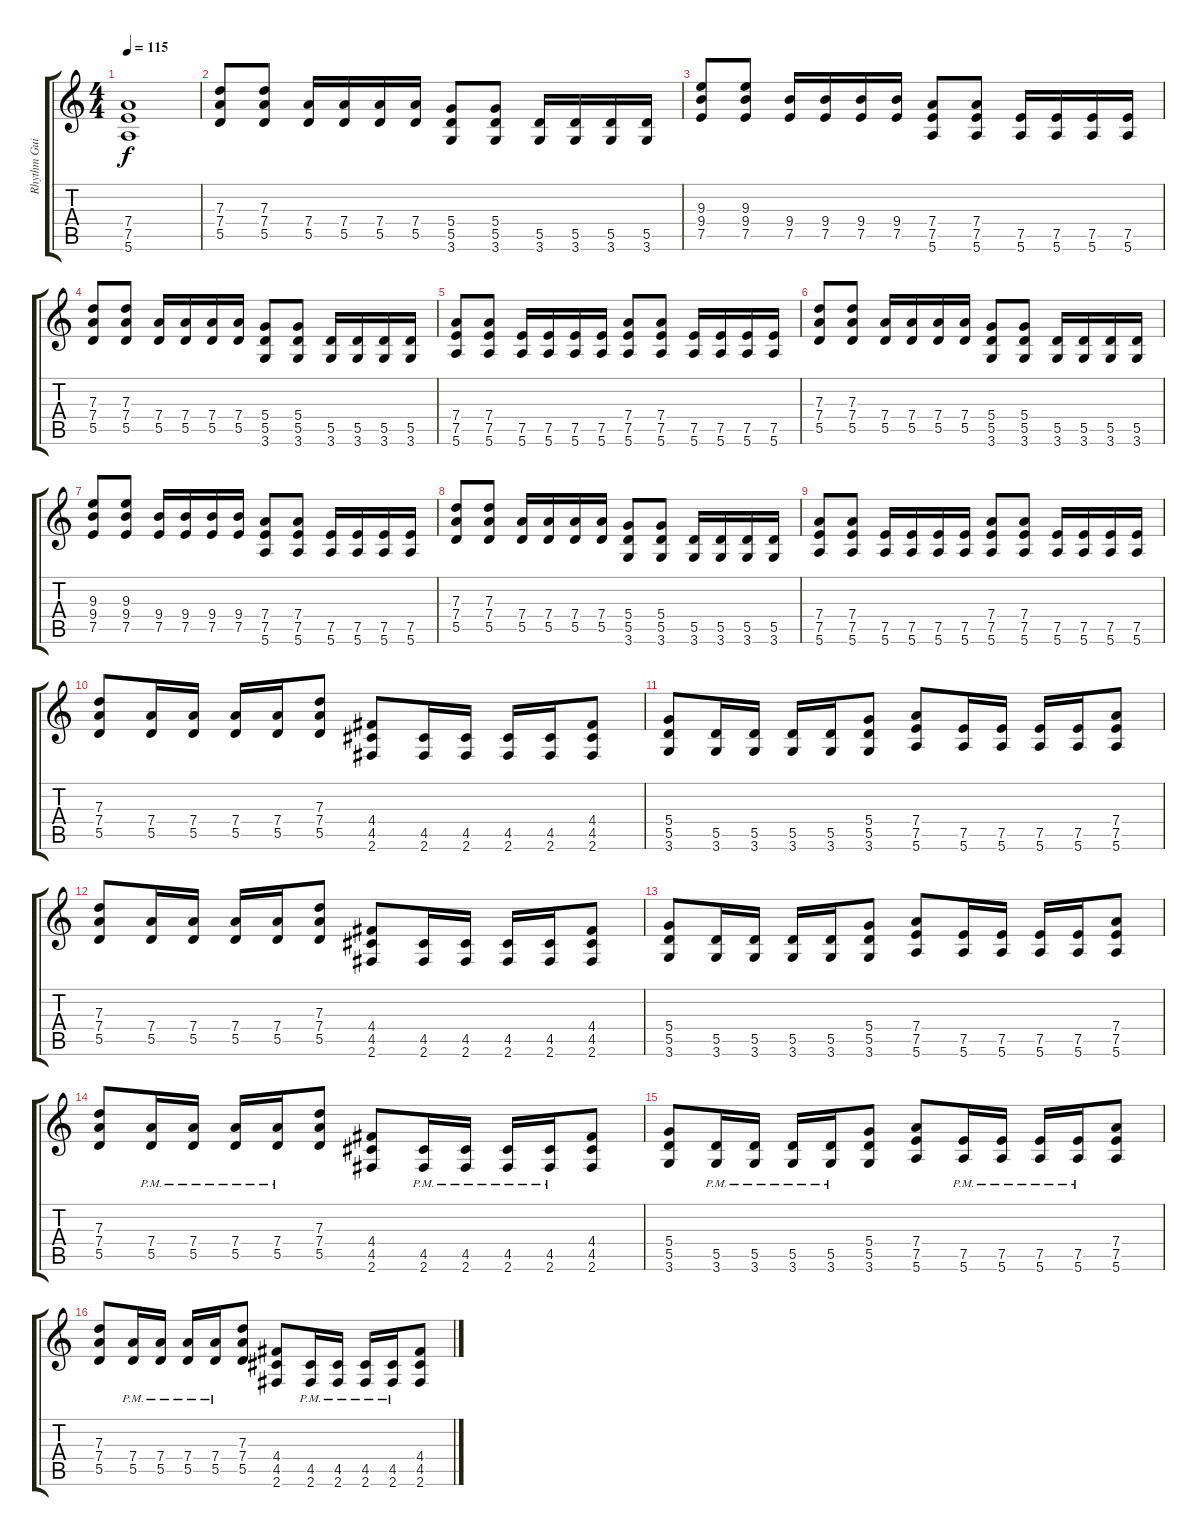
\track ("Rhythm Guitar" "Rhythm Gui") {instrument distortionguitar}
\staff {score tabs}
\tuning (E4 B3 G3 D3 A2 E2) {hide}
\ts (4 4)
\tempo 115
\clef g2
\ks c
(7.4{t} 7.5{t} 5.6{t}).1{dy f} |
(7.3 7.4 5.5).8 (7.3 7.4 5.5).8 (7.4 5.5).16 (7.4 5.5).16 (7.4 5.5).16 (7.4 5.5).16 (5.4 5.5 3.6).8 (5.4 5.5 3.6).8 (5.5 3.6).16 (5.5 3.6).16 (5.5 3.6).16 (5.5 3.6).16 |
(9.3 9.4 7.5).8 (9.3 9.4 7.5).8 (9.4 7.5).16 (9.4 7.5).16 (9.4 7.5).16 (9.4 7.5).16 (7.4 7.5 5.6).8 (7.4 7.5 5.6).8 (7.5 5.6).16 (7.5 5.6).16 (7.5 5.6).16 (7.5 5.6).16 |
(7.3 7.4 5.5).8 (7.3 7.4 5.5).8 (7.4 5.5).16 (7.4 5.5).16 (7.4 5.5).16 (7.4 5.5).16 (5.4 5.5 3.6).8 (5.4 5.5 3.6).8 (5.5 3.6).16 (5.5 3.6).16 (5.5 3.6).16 (5.5 3.6).16 |
(7.4 7.5 5.6).8 (7.4 7.5 5.6).8 (7.5 5.6).16 (7.5 5.6).16 (7.5 5.6).16 (7.5 5.6).16 (7.4 7.5 5.6).8 (7.4 7.5 5.6).8 (7.5 5.6).16 (7.5 5.6).16 (7.5 5.6).16 (7.5 5.6).16 |
(7.3 7.4 5.5).8 (7.3 7.4 5.5).8 (7.4 5.5).16 (7.4 5.5).16 (7.4 5.5).16 (7.4 5.5).16 (5.4 5.5 3.6).8 (5.4 5.5 3.6).8 (5.5 3.6).16 (5.5 3.6).16 (5.5 3.6).16 (5.5 3.6).16 |
(9.3 9.4 7.5).8 (9.3 9.4 7.5).8 (9.4 7.5).16 (9.4 7.5).16 (9.4 7.5).16 (9.4 7.5).16 (7.4 7.5 5.6).8 (7.4 7.5 5.6).8 (7.5 5.6).16 (7.5 5.6).16 (7.5 5.6).16 (7.5 5.6).16 |
(7.3 7.4 5.5).8 (7.3 7.4 5.5).8 (7.4 5.5).16 (7.4 5.5).16 (7.4 5.5).16 (7.4 5.5).16 (5.4 5.5 3.6).8 (5.4 5.5 3.6).8 (5.5 3.6).16 (5.5 3.6).16 (5.5 3.6).16 (5.5 3.6).16 |
(7.4 7.5 5.6).8 (7.4 7.5 5.6).8 (7.5 5.6).16 (7.5 5.6).16 (7.5 5.6).16 (7.5 5.6).16 (7.4 7.5 5.6).8 (7.4 7.5 5.6).8 (7.5 5.6).16 (7.5 5.6).16 (7.5 5.6).16 (7.5 5.6).16 |
(7.3 7.4 5.5).8 (7.4 5.5).16 (7.4 5.5).16 (7.4 5.5).16 (7.4 5.5).16 (7.3 7.4 5.5).8 (4.4 4.5 2.6).8 (4.5 2.6).16 (4.5 2.6).16 (4.5 2.6).16 (4.5 2.6).16 (4.4 4.5 2.6).8 |
(5.4 5.5 3.6).8 (5.5 3.6).16 (5.5 3.6).16 (5.5 3.6).16 (5.5 3.6).16 (5.4 5.5 3.6).8 (7.4 7.5 5.6).8 (7.5 5.6).16 (7.5 5.6).16 (7.5 5.6).16 (7.5 5.6).16 (7.4 7.5 5.6).8 |
(7.3 7.4 5.5).8 (7.4 5.5).16 (7.4 5.5).16 (7.4 5.5).16 (7.4 5.5).16 (7.3 7.4 5.5).8 (4.4 4.5 2.6).8 (4.5 2.6).16 (4.5 2.6).16 (4.5 2.6).16 (4.5 2.6).16 (4.4 4.5 2.6).8 |
(5.4 5.5 3.6).8 (5.5 3.6).16 (5.5 3.6).16 (5.5 3.6).16 (5.5 3.6).16 (5.4 5.5 3.6).8 (7.4 7.5 5.6).8 (7.5 5.6).16 (7.5 5.6).16 (7.5 5.6).16 (7.5 5.6).16 (7.4 7.5 5.6).8 |
(7.3 7.4 5.5).8 (7.4{pm} 5.5{pm}).16 (7.4{pm} 5.5{pm}).16 (7.4{pm} 5.5{pm}).16 (7.4{pm} 5.5{pm}).16 (7.3 7.4 5.5).8 (4.4 4.5 2.6).8 (4.5{pm} 2.6{pm}).16 (4.5{pm} 2.6{pm}).16 (4.5{pm} 2.6{pm}).16 (4.5{pm} 2.6{pm}).16 (4.4 4.5 2.6).8 |
(5.4 5.5 3.6).8 (5.5{pm} 3.6{pm}).16 (5.5{pm} 3.6{pm}).16 (5.5{pm} 3.6{pm}).16 (5.5{pm} 3.6{pm}).16 (5.4 5.5 3.6).8 (7.4 7.5 5.6).8 (7.5{pm} 5.6{pm}).16 (7.5{pm} 5.6{pm}).16 (7.5{pm} 5.6{pm}).16 (7.5{pm} 5.6{pm}).16 (7.4 7.5 5.6).8 |
(7.3 7.4 5.5).8 (7.4{pm} 5.5{pm}).16 (7.4{pm} 5.5{pm}).16 (7.4{pm} 5.5{pm}).16 (7.4{pm} 5.5{pm}).16 (7.3 7.4 5.5).8 (4.4 4.5 2.6).8 (4.5{pm} 2.6{pm}).16 (4.5{pm} 2.6{pm}).16 (4.5{pm} 2.6{pm}).16 (4.5{pm} 2.6{pm}).16 (4.4 4.5 2.6).8
